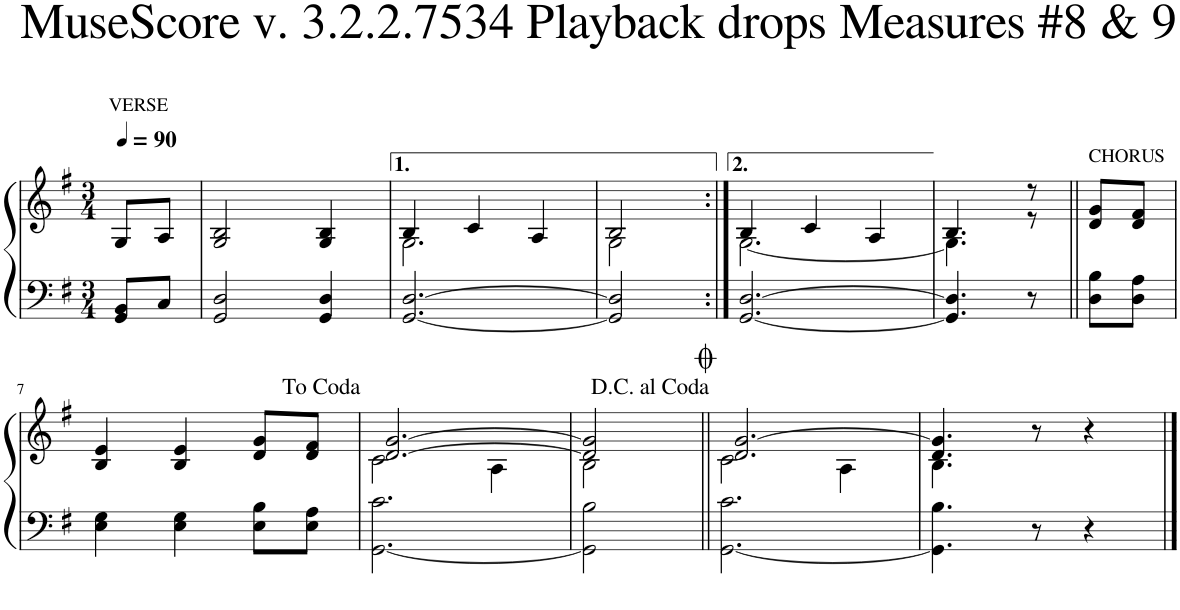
**kern	**kern
*part1	*part1
*staff2	*staff1
*I"Piano	*
*I'Pno.	*
*clefF4	*clefG2
*Trd1c2	*Trd1c2
*k[f#]	*k[f#]
*M3/4	*M3/4
*MM90	*MM90
=	=
!	!LO:TX:a:t=VERSE
8GG/ 8BB/L	8G/L
8C/J	8A/J
=1	=1
2GG/ 2D/	2G/ 2B/
4GG/ 4D/	4G/ 4B/
=2	=2
*	*^
[2.GG/ [2.D/	4B/	2.G\
.	4c/	.
.	4A/	.
=3	=3	=3
2GG/] 2D/]	2B/	2G\
=4:|!	=4:|!	=4:|!
[2.GG/ [2.D/	4B/	[2.G\
.	4c/	.
.	4A/	.
=5	=5	=5
4.GG/] 4.D/]	4.B/	4.G\]
8r	8r	8r
=6||	=6||	=6||
!	!LO:TX:a:t=CHORUS	!
*	*v	*v
8D\ 8B\L	8d/ 8g/L
8D\ 8A\J	8d/ 8f#/J
!!LO:LB:g=z
=7	=7
4E\ 4G\	4B/ 4e/
4E\ 4G\	4B/ 4e/
8E\ 8B\L	8d/ 8g/L
8E\ 8A\J	8d/ 8f#/J
=8	=8
*	*^
[2.GG\ 2.c\	[2.d/ [2.g/	2c\
.	.	4A\
=9	=9	=9
2GG\] 2B\	2d/] 2g/]	2B\
=10||	=10||	=10||
[2.GG\ 2.c\	2.d/ [2.g/	2c\
.	.	4A\
=11	=11	=11
4.GG\] 4.B\	4.d/ 4.g/]	4.B\
8r	8r	4.ryy
4r	4r	.
*	*v	*v
==	==
*-	*-
